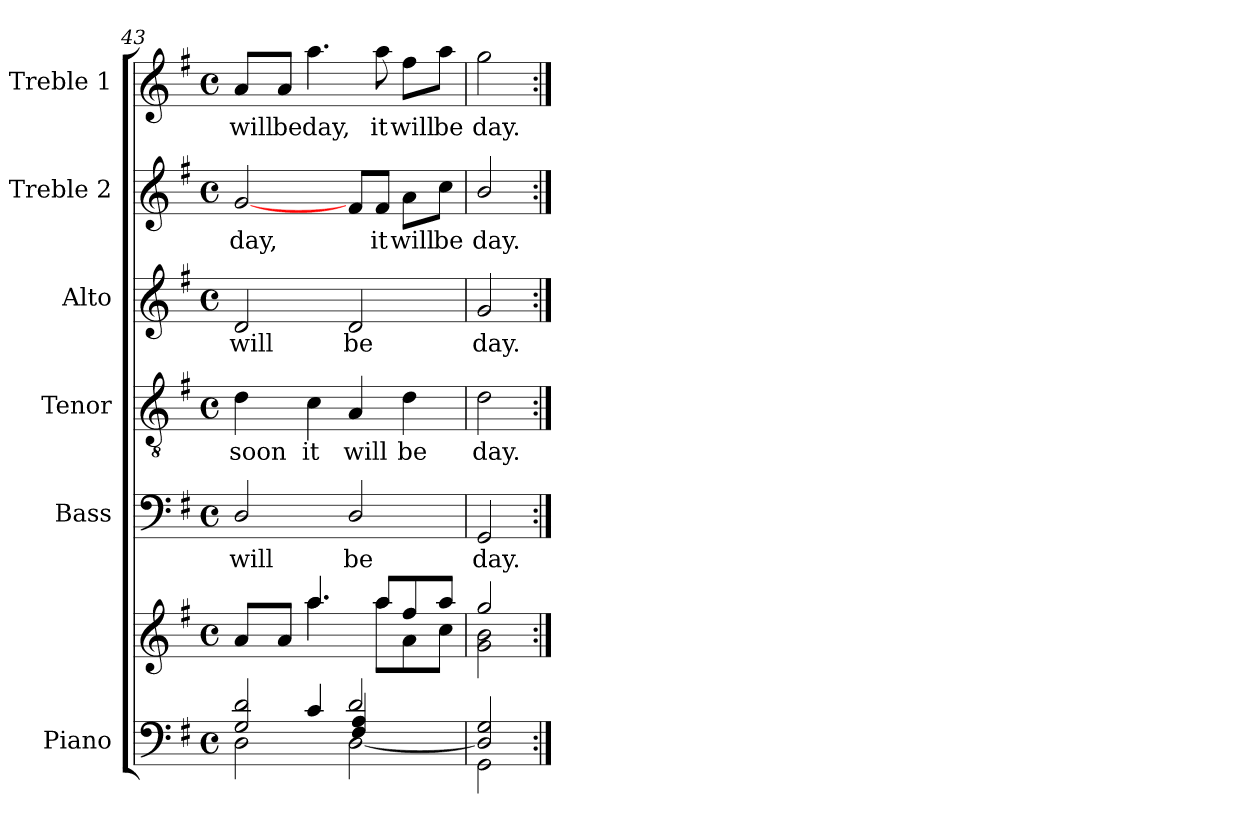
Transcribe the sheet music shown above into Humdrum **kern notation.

**kern	**kern	**kern	**text	**kern	**text	**kern	**text	**kern	**text	**kern	**text
*part6	*part6	*part5	*part5	*part4	*part4	*part3	*part3	*part2	*part2	*part1	*part1
*staff7	*staff6	*staff5	*staff5	*staff4	*staff4	*staff3	*staff3	*staff2	*staff2	*staff1	*staff1
*I"Piano	*	*I"Bass	*	*I"Tenor	*	*I"Alto	*	*I"Treble 2	*	*I"Treble 1	*
*I'Pno.	*	*I'B.	*	*I'T.	*	*I'A.	*	*	*	*	*
*clefF4	*clefG2	*clefF4	*	*clefGv2	*	*clefG2	*	*clefG2	*	*clefG2	*
*	*	*	*	*ITrd7c12	*	*	*	*	*	*	*
*k[f#]	*k[f#]	*k[f#]	*	*k[f#]	*	*k[f#]	*	*k[f#]	*	*k[f#]	*
*G:	*G:	*G:	*	*G:	*	*G:	*	*G:	*	*G:	*
*M4/4	*M4/4	*M4/4	*	*M4/4	*	*M4/4	*	*M4/4	*	*M4/4	*
*met(c)	*met(c)	*met(c)	*	*met(c)	*	*met(c)	*	*met(c)	*	*met(c)	*
=43	=43	=43	=43	=43	=43	=43	=43	=43	=43	=43	=43
*^	*^	*	*	*	*	*	*	*	*	*	*
*	*^	*	*	*	*	*	*	*	*	*	*	*	*
!	!	!	!	!	!	!LO:LY:b:color=#000000	!	!	!	!	!	!	!	!
!	!	!	!	!	!	!	!	!LO:LY:b:color=#000000	!	!	!	!	!	!
!	!	!	!	!	!	!	!	!	!	!LO:LY:b:color=#000000	!	!	!	!
!	!	!	!	!	!	!	!	!	!	!	!	!LO:LY:b:color=#000000	!	!
!	!	!	!	!	!	!	!	!	!	!	!	!	!	!LO:LY:b:color=#000000
4ryy	2Di\	2Gi/ 2di	8ai/L	4ryy	2Di/	will	4Di\	soon	2di/	will	[2gi/	day,	8ai/L	will
!	!	!	!	!	!	!	!	!	!	!	!	!	!	!LO:LY:b:color=#000000
.	.	.	8ai/J	.	.	.	.	.	.	.	.	.	8ai/J	be
!	!	!	!	!	!	!	!	!LO:LY:b:color=#000000	!	!	!	!	!	!
!	!	!	!	!	!	!	!	!	!	!	!	!	!	!LO:LY:b:color=#000000
4ci/	.	.	4.aai/	4.aai\	.	.	4Ci\	it	.	.	.	.	4.aai\	day,
!	!	!	!	!	!	!LO:LY:b:color=#000000	!	!	!	!	!	!	!	!
!	!	!	!	!	!	!	!	!LO:LY:b:color=#000000	!	!	!	!	!	!
!	!	!	!	!	!	!	!	!	!	!LO:LY:b:color=#000000	!	!	!	!
2di/	[2Di\	4F#i/ 4Ai	.	.	2Di/	be	4AAi/	will	2di/	be	8f#i/L	.	.	.
!	!	!	!	!	!	!	!	!	!	!	!	!LO:LY:b:color=#000000	!	!
!	!	!	!	!	!	!	!	!	!	!	!	!	!	!LO:LY:b:color=#000000
.	.	.	8aai/L	8aai\L	.	.	.	.	.	.	8f#i/J	it	8aai\	it
!	!	!	!	!	!	!	!	!LO:LY:b:color=#000000	!	!	!	!	!	!
!	!	!	!	!	!	!	!	!	!	!	!	!LO:LY:b:color=#000000	!	!
!	!	!	!	!	!	!	!	!	!	!	!	!	!	!LO:LY:b:color=#000000
.	.	4ryy	8ff#i/	8ai\	.	.	4Di\	be	.	.	8ai\L	will	8ff#i\L	will
!	!	!	!	!	!	!	!	!	!	!	!	!LO:LY:b:color=#000000	!	!
!	!	!	!	!	!	!	!	!	!	!	!	!	!	!LO:LY:b:color=#000000
.	.	.	8aai/J	8cci\J	.	.	.	.	.	.	8cci\J	be	8aai\J	be
*	*v	*v	*	*	*	*	*	*	*	*	*	*	*	*
=44	=44	=44	=44	=44	=44	=44	=44	=44	=44	=44	=44	=44	=44
!	!	!	!	!	!LO:LY:b:color=#000000	!	!	!	!	!	!	!	!
!	!	!	!	!	!	!	!LO:LY:b:color=#000000	!	!	!	!	!	!
!	!	!	!	!	!	!	!	!	!LO:LY:b:color=#000000	!	!	!	!
!	!	!	!	!	!	!	!	!	!	!	!LO:LY:b:color=#000000	!	!
!	!	!	!	!	!	!	!	!	!	!	!	!	!LO:LY:b:color=#000000
2Di/] 2Gi	2GGi\	2ggi/	2gi\ 2bi	2GGi/	day.	2Di\	day.	2gi/	day.	2bi/	day.	2ggi\	day.
*v	*v	*	*	*	*	*	*	*	*	*	*	*	*
*	*v	*v	*	*	*	*	*	*	*	*	*	*
=:|!	=:|!	=:|!	=:|!	=:|!	=:|!	=:|!	=:|!	=:|!	=:|!	=:|!	=:|!
*-	*-	*-	*-	*-	*-	*-	*-	*-	*-	*-	*-
